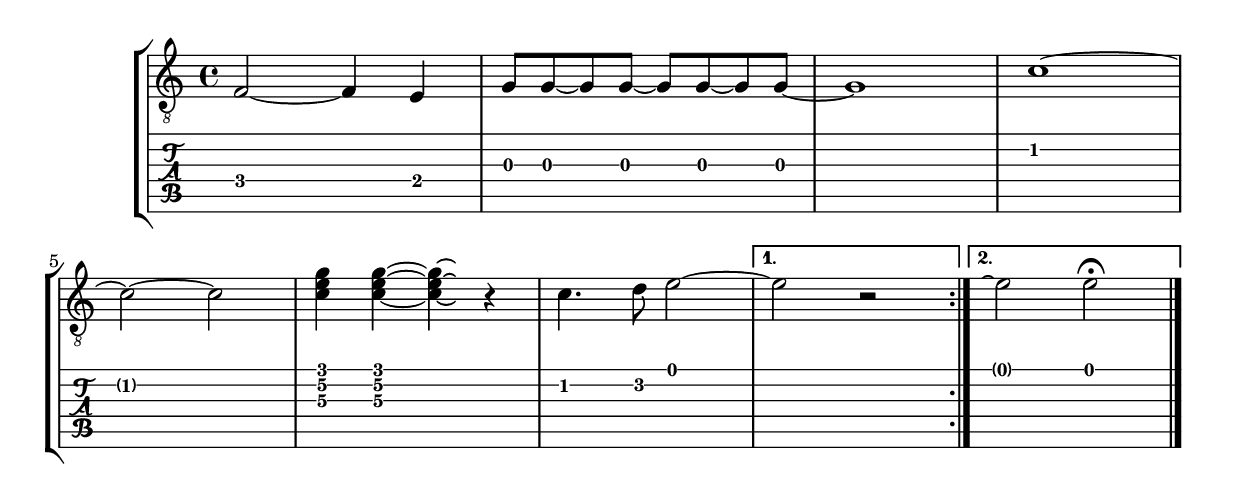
\version "2.13.4"

\header{ texidoc = "In tablature, notes that are tied to are invisible
                    except after a line break or within a second volta;
                    here, the fret number is displayed in parentheses."
       }

tietest = \relative c {
  \override Voice.StringNumber #'transparent = ##t % remove circled string numbers
  \repeat volta 2 {
    f2 ~ f4  e
    g8 g ~ g g ~ g g~ g g ~
    g1
    c1 ~ \break  c2 ~ c
    < c\3 e\2 g\1 >4 < c\3 e\2 g\1 > ~ < c\3 e\2 g\1 >\laissezVibrer r
    c4. d8 e2 ~
  }
  \alternative { { e2 r } { e2\repeatTie e2^\fermata } }
  \bar "|."
}

\context StaffGroup <<
  \context Staff <<
    \clef "G_8"
    \tietest
  >>
  \context TabStaff <<
    \tietest
  >>
>>

